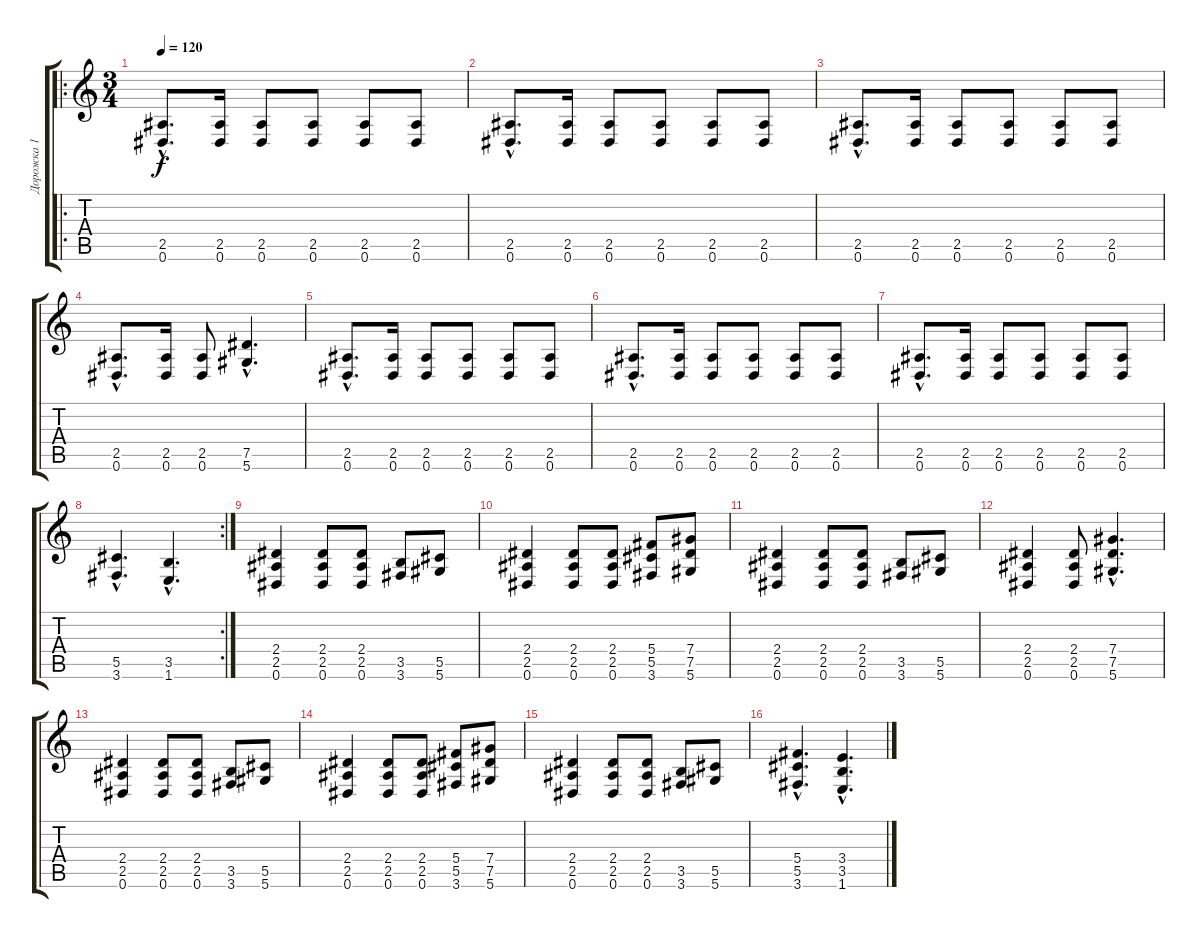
\track ("Дорожка 1" "Дорожка 1") {instrument distortionguitar}
\staff {score tabs}
\tuning (Eb4 Bb3 Gb3 Db3 Ab2 Eb2) {hide}
\ro
\ts (3 4)
\tempo 120
\clef g2
\ks c
(2.5{hac} 0.6{hac}).8{d dy f} (2.5 0.6).16 (2.5 0.6).8 (2.5 0.6).8 (2.5 0.6).8 (2.5 0.6).8 |
(2.5{hac} 0.6{hac}).8{d} (2.5 0.6).16 (2.5 0.6).8 (2.5 0.6).8 (2.5 0.6).8 (2.5 0.6).8 |
(2.5{hac} 0.6{hac}).8{d} (2.5 0.6).16 (2.5 0.6).8 (2.5 0.6).8 (2.5 0.6).8 (2.5 0.6).8 |
(2.5{hac} 0.6{hac}).8{d} (2.5 0.6).16 (2.5 0.6).8 (7.5{hac} 5.6{hac}).4{d} |
(2.5{hac} 0.6{hac}).8{d} (2.5 0.6).16 (2.5 0.6).8 (2.5 0.6).8 (2.5 0.6).8 (2.5 0.6).8 |
(2.5{hac} 0.6{hac}).8{d} (2.5 0.6).16 (2.5 0.6).8 (2.5 0.6).8 (2.5 0.6).8 (2.5 0.6).8 |
(2.5{hac} 0.6{hac}).8{d} (2.5 0.6).16 (2.5 0.6).8 (2.5 0.6).8 (2.5 0.6).8 (2.5 0.6).8 |
\rc 2
(5.5{hac} 3.6{hac}).4{d} (3.5{hac} 1.6{hac}).4{d} |
(2.4 2.5 0.6).4 (2.4 2.5 0.6).8 (2.4 2.5 0.6).8 (3.5 3.6).8 (5.5 5.6).8 |
(2.4 2.5 0.6).4 (2.4 2.5 0.6).8 (2.4 2.5 0.6).8 (5.4 5.5 3.6).8 (7.4 7.5 5.6).8 |
(2.4 2.5 0.6).4 (2.4 2.5 0.6).8 (2.4 2.5 0.6).8 (3.5 3.6).8 (5.5 5.6).8 |
(2.4 2.5 0.6).4 (2.4 2.5 0.6).8 (7.4{hac} 7.5{hac} 5.6{hac}).4{d} |
(2.4 2.5 0.6).4 (2.4 2.5 0.6).8 (2.4 2.5 0.6).8 (3.5 3.6).8 (5.5 5.6).8 |
(2.4 2.5 0.6).4 (2.4 2.5 0.6).8 (2.4 2.5 0.6).8 (5.4 5.5 3.6).8 (7.4 7.5 5.6).8 |
(2.4 2.5 0.6).4 (2.4 2.5 0.6).8 (2.4 2.5 0.6).8 (3.5 3.6).8 (5.5 5.6).8 |
(5.4{hac} 5.5{hac} 3.6{hac}).4{d} (3.4{hac} 3.5{hac} 1.6{hac}).4{d}
